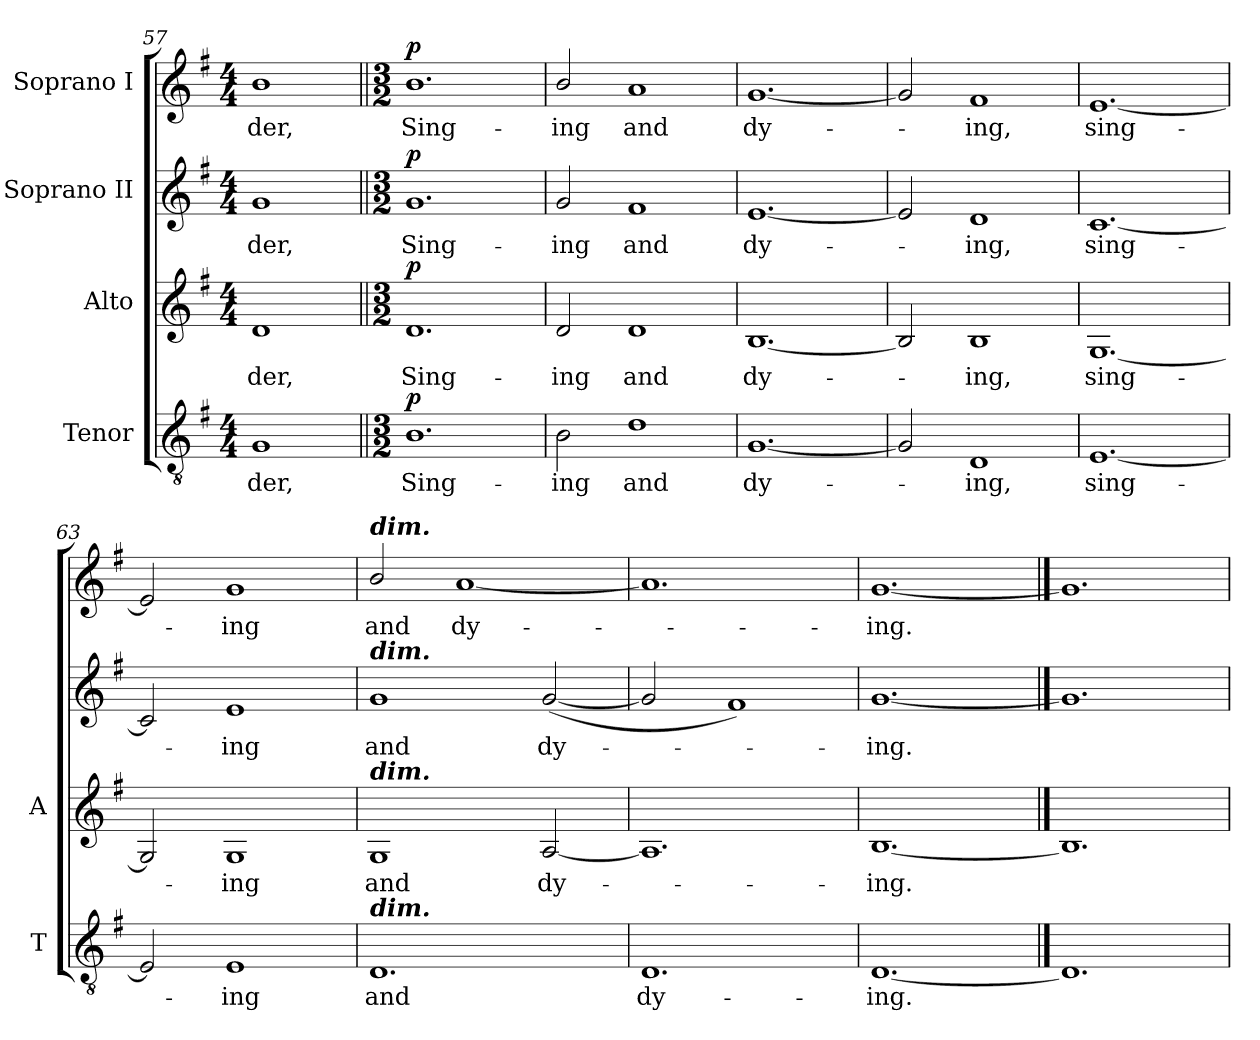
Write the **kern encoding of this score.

**kern	**text	**dynam	**kern	**text	**dynam	**kern	**text	**dynam	**kern	**text	**dynam
*part4	*part4	*part4	*part3	*part3	*part3	*part2	*part2	*part2	*part1	*part1	*part1
*staff4	*staff4	*staff4	*staff3	*staff3	*staff3	*staff2	*staff2	*staff2	*staff1	*staff1	*staff1
*I"Tenor	*	*	*I"Alto	*	*	*I"Soprano II	*	*	*I"Soprano I	*	*
*I'T	*	*	*I'A	*	*	*	*	*	*	*	*
*clefGv2	*	*	*clefG2	*	*	*clefG2	*	*	*clefG2	*	*
*k[f#]	*	*	*k[f#]	*	*	*k[f#]	*	*	*k[f#]	*	*
*G:	*	*	*G:	*	*	*G:	*	*	*G:	*	*
*M4/4	*	*	*M4/4	*	*	*M4/4	*	*	*M4/4	*	*
=57	=57	=57	=57	=57	=57	=57	=57	=57	=57	=57	=57
!	!LO:LY:b	!	!	!LO:LY:b	!	!	!LO:LY:b	!	!	!LO:LY:b	!
1G	-der,	.	1d	-der,	.	1g	-der,	.	1b	-der,	.
=58||	=58||	=58||	=58||	=58||	=58||	=58||	=58||	=58||	=58||	=58||	=58||
*M3/2	*	*	*M3/2	*	*	*M3/2	*	*	*M3/2	*	*
!	!LO:LY:b	!LO:DY:b	!	!LO:LY:b	!LO:DY:b	!	!LO:LY:b	!LO:DY:b	!	!LO:LY:b	!LO:DY:b
1.B	Sing-	p	1.d	Sing-	p	1.g	Sing-	p	1.b	Sing-	p
=59	=59	=59	=59	=59	=59	=59	=59	=59	=59	=59	=59
!	!LO:LY:b	!	!	!LO:LY:b	!	!	!LO:LY:b	!	!	!LO:LY:b	!
2B	-ing	.	2d	-ing	.	2g	-ing	.	2b/	-ing	.
!	!LO:LY:b	!	!	!LO:LY:b	!	!	!LO:LY:b	!	!	!LO:LY:b	!
1d	and	.	1d	and	.	1f#	and	.	1a	and	.
=60	=60	=60	=60	=60	=60	=60	=60	=60	=60	=60	=60
!	!LO:LY:b	!	!	!LO:LY:b	!	!	!LO:LY:b	!	!	!LO:LY:b	!
[1.G	dy-	.	[1.B	dy-	.	[1.e	dy-	.	[1.g	dy-	.
=61	=61	=61	=61	=61	=61	=61	=61	=61	=61	=61	=61
2G]	.	.	2B]	.	.	2e]	.	.	2g]	.	.
!	!LO:LY:b	!	!	!LO:LY:b	!	!	!LO:LY:b	!	!	!LO:LY:b	!
1D	ing,	.	1B	ing,	.	1d	ing,	.	1f#	ing,	.
=62	=62	=62	=62	=62	=62	=62	=62	=62	=62	=62	=62
!	!LO:LY:b	!	!	!LO:LY:b	!	!	!LO:LY:b	!	!	!LO:LY:b	!
[1.E	sing-	.	[1.G	sing-	.	[1.c	sing-	.	[1.e	sing-	.
=63	=63	=63	=63	=63	=63	=63	=63	=63	=63	=63	=63
2E]	.	.	2G]	.	.	2c]	.	.	2e]	.	.
!	!LO:LY:b	!	!	!LO:LY:b	!	!	!LO:LY:b	!	!	!LO:LY:b	!
1E	ing	.	1G	ing	.	1e	ing	.	1g	ing	.
=64	=64	=64	=64	=64	=64	=64	=64	=64	=64	=64	=64
!	!	!	!	!	!	!	!	!	!LO:TX:a:Bi:t=dim.	!	!
!	!	!	!	!	!	!LO:TX:a:Bi:t=dim.	!	!	!	!	!
!	!	!	!LO:TX:a:Bi:t=dim.	!	!	!	!	!	!	!	!
!LO:TX:a:Bi:t=dim.	!	!	!	!	!	!	!	!	!	!	!
!	!LO:LY:b	!	!	!LO:LY:b	!	!	!LO:LY:b	!	!	!LO:LY:b	!
1.D	and	.	1G	and	.	1g	and	.	2b/	and	.
!	!	!	!	!	!	!	!	!	!	!LO:LY:b	!
.	.	.	.	.	.	.	.	.	[1a	dy-	.
!	!	!	!	!LO:LY:b	!	!	!LO:LY:b	!	!	!	!
.	.	.	[2A	dy-	.	(<[2g	dy-	.	.	.	.
=65	=65	=65	=65	=65	=65	=65	=65	=65	=65	=65	=65
!	!LO:LY:b	!	!	!	!	!	!	!	!	!	!
1.D	dy-	.	1.A]	.	.	2g]	.	.	1.a]	.	.
.	.	.	.	.	.	1f#)	.	.	.	.	.
=66	=66	=66	=66	=66	=66	=66	=66	=66	=66	=66	=66
!	!LO:LY:b	!	!	!LO:LY:b	!	!	!LO:LY:b	!	!	!LO:LY:b	!
[1.D	-ing.	.	[1.B	ing.	.	[1.g	ing.	.	[1.g	ing.	.
==67	==67	==67	==67	==67	==67	==67	==67	==67	==67	==67	==67
1.D]	.	.	1.B]	.	.	1.g]	.	.	1.g]	.	.
=	=	=	=	=	=	=	=	=	=	=	=
*-	*-	*-	*-	*-	*-	*-	*-	*-	*-	*-	*-
